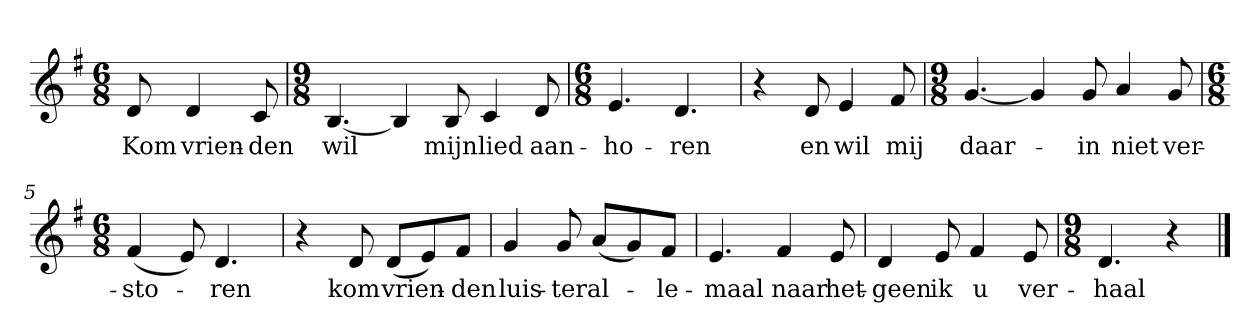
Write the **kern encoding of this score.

**kern	**text
*part1	*part1
*staff1	*staff1
*clefG2	*
*k[f#]	*
*G:	*
*M6/8	*
*MM120	*
=	=
8d	Kom
4d	vrien-
8c	-den
=1	=1
*M9/8	*
[4.B	wil
4B]	.
8B	mijn
4c	lied
8d	aan-
=2	=2
*M6/8	*
4.e	-ho-
4.d	-ren
=3	=3
4r	.
8d	en
4e	wil
8f#	mij
=4	=4
*M9/8	*
[4.g	daar-
4g]	.
8g	-in
4a	niet
8g	ver-
=5	=5
*M6/8	*
(4f#	-sto-
8e)	.
4.d	-ren
=6	=6
4r	.
8d	kom
(8d/L	vrien-
8e/)	.
8f#/J	-den
=7	=7
4g	luis-
8g	-ter
(8a/L	al-
8g/)	.
8f#/J	-le-
=8	=8
4.e	-maal
4f#	naar
8e	het-
=9	=9
4d	-geen
8e	ik
4f#	u
8e	ver-
=10	=10
*M9/8	*
4.d	-haal
4r	.
==	==
*-	*-
